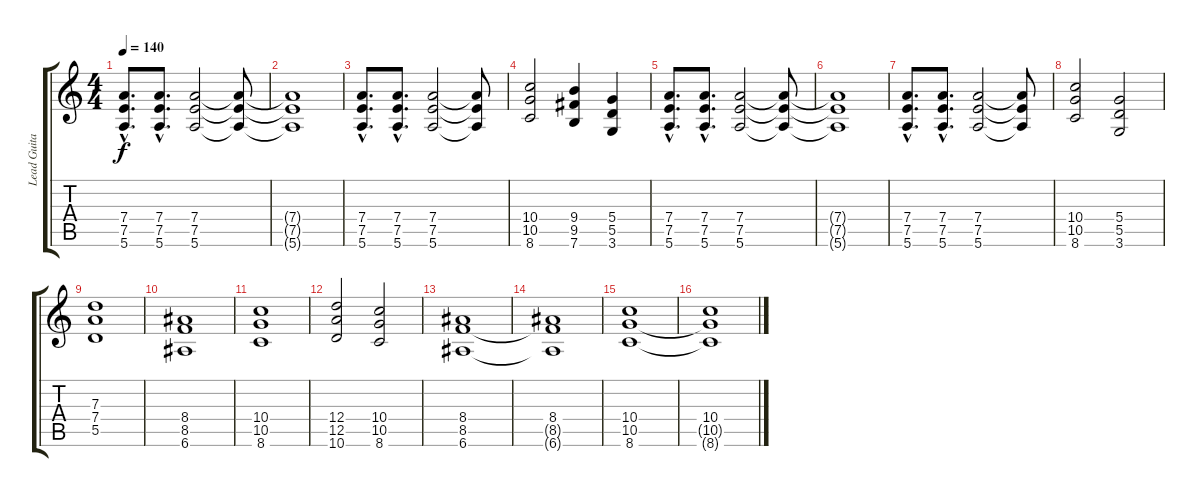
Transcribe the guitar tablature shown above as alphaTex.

\track ("Lead Guitar" "Lead Guita") {instrument distortionguitar}
\staff {score tabs}
\tuning (E4 B3 G3 D3 A2 E2) {hide}
\ts (4 4)
\tempo 140
\clef g2
\ks c
(7.4{hac} 7.5{hac} 5.6{hac}).8{d dy f} (7.4{hac} 7.5{hac} 5.6{hac}).8{d} (7.4 7.5 5.6).2 (7.4{t} 7.5{t} 5.6{t}).8 |
(7.4{t} 7.5{t} 5.6{t}).1 |
(7.4{hac} 7.5{hac} 5.6{hac}).8{d} (7.4{hac} 7.5{hac} 5.6{hac}).8{d} (7.4 7.5 5.6).2 (7.4{t} 7.5{t} 5.6{t}).8 |
(10.4 10.5 8.6).2 (9.4 9.5 7.6).4 (5.4 5.5 3.6).4 |
(7.4{hac} 7.5{hac} 5.6{hac}).8{d} (7.4{hac} 7.5{hac} 5.6{hac}).8{d} (7.4 7.5 5.6).2 (7.4{t} 7.5{t} 5.6{t}).8 |
(7.4{t} 7.5{t} 5.6{t}).1 |
(7.4{hac} 7.5{hac} 5.6{hac}).8{d} (7.4{hac} 7.5{hac} 5.6{hac}).8{d} (7.4 7.5 5.6).2 (7.4{t} 7.5{t} 5.6{t}).8 |
(10.4 10.5 8.6).2 (5.4 5.5 3.6).2 |
(7.3 7.4 5.5).1 |
(8.4 8.5 6.6).1 |
(10.4 10.5 8.6).1 |
(12.4 12.5 10.6).2 (10.4 10.5 8.6).2 |
(8.4 8.5 6.6).1 |
(8.4 8.5{t} 6.6{t}).1 |
(10.4 10.5 8.6).1 |
(10.4 10.5{t} 8.6{t}).1
